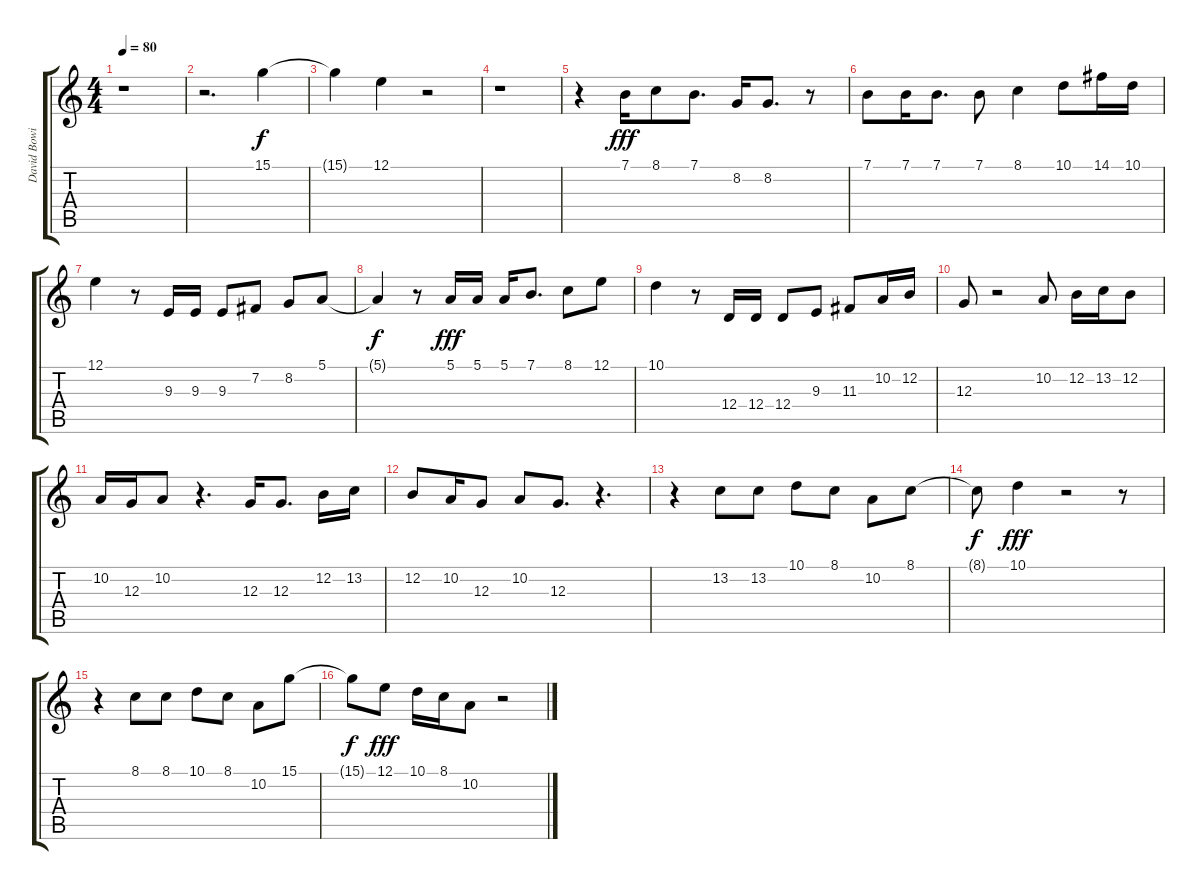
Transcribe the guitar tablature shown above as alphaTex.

\track ("David Bowie" "David Bowi") {instrument pad2warm}
\staff {score tabs}
\tuning (E4 B3 G3 D3 A2 E2) {hide}
\ts (4 4)
\tempo 80
\clef g2
\ks c
r.1{dy fff} |
r.2{d} 15.1.4{dy f} |
15.1{t}.4 12.1.4 r.2 |
r.1 |
r.4 7.1.16{dy fff} 8.1.8 7.1.8{d} 8.2.16 8.2.8{d} r.8 |
7.1.8 7.1.16 7.1.8{d} 7.1.8 8.1.4 10.1.8 14.1.16 10.1.16 |
12.1.4 r.8 9.3.16 9.3.16 9.3.8 7.2.8 8.2.8 5.1.8 |
5.1{t}.4{dy f} r.8 5.1.16{dy fff} 5.1.16 5.1.16 7.1.8{d} 8.1.8 12.1.8 |
10.1.4 r.8 12.4.16 12.4.16 12.4.8 9.3.8 11.3.8 10.2.16 12.2.16 |
12.3.8 r.2 10.2.8 12.2.16 13.2.16 12.2.8 |
10.2.16 12.3.16 10.2.8 r.4{d} 12.3.16 12.3.8{d} 12.2.16 13.2.16 |
12.2.8 10.2.16 12.3.8 10.2.8 12.3.8{d} r.4{d} |
r.4 13.2.8 13.2.8 10.1.8 8.1.8 10.2.8 8.1.8 |
8.1{t}.8{dy f} 10.1.4{dy fff} r.2 r.8 |
r.4 8.1.8 8.1.8 10.1.8 8.1.8 10.2.8 15.1.8 |
15.1{t}.8{dy f} 12.1.8{dy fff} 10.1.16 8.1.16 10.2.8 r.2
